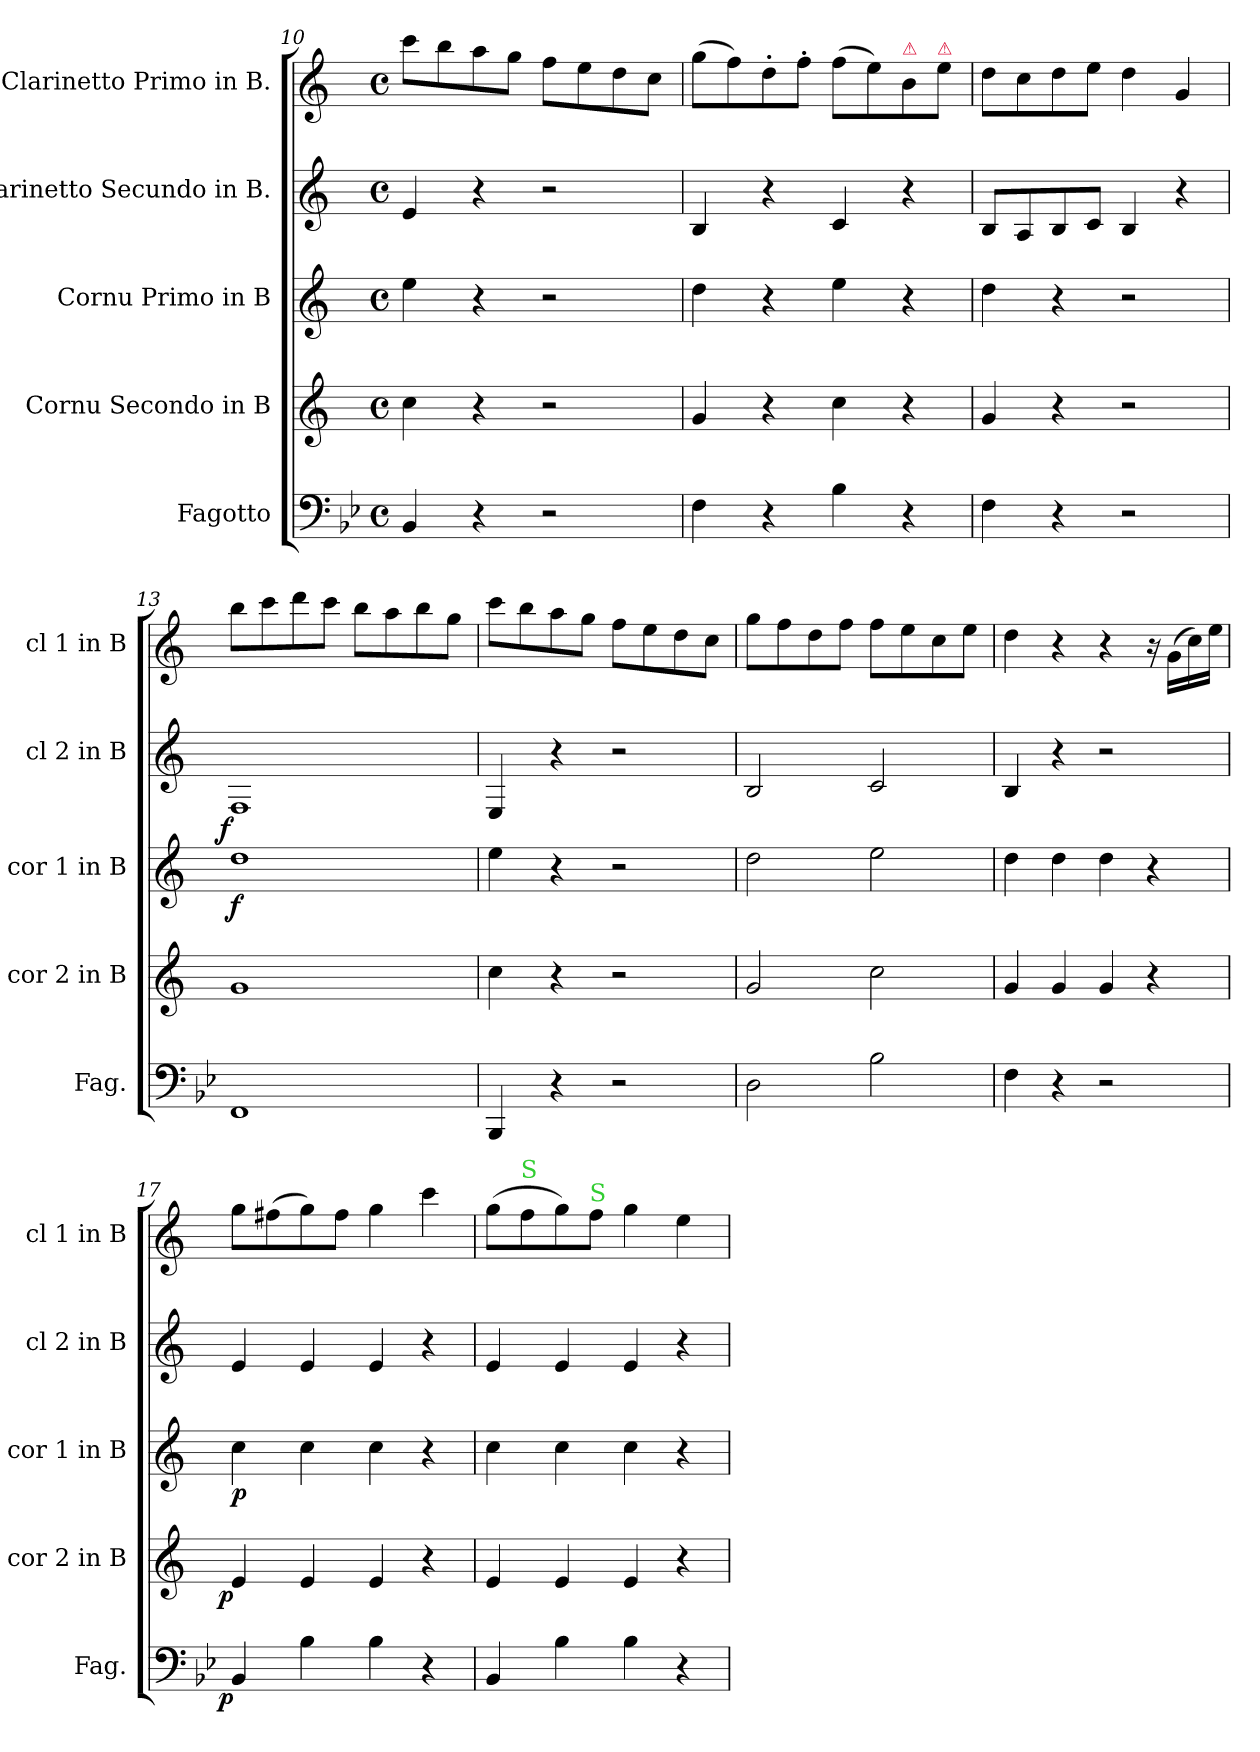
**kern	**dynam	**kern	**dynam	**kern	**dynam	**kern	**dynam	**kern	**dynam
*part5	*part5	*part4	*part4	*part3	*part3	*part2	*part2	*part1	*part1
*staff5	*staff5	*staff4	*staff4	*staff3	*staff3	*staff2	*staff2	*staff1	*staff1
*I"Fagotto	*	*I"Cornu Secondo in B	*	*I"Cornu Primo in B	*	*I"Clarinetto Secundo in B.	*	*I"Clarinetto Primo in B.	*
*I'Fag.	*	*I'cor 2 in B	*	*I'cor 1 in B	*	*I'cl 2 in B	*	*I'cl 1 in B	*
*clefF4	*	*clefG2	*	*clefG2	*	*clefG2	*	*clefG2	*
*	*	*ITrd1c2	*	*ITrd1c2	*	*ITrd1c2	*	*ITrd1c2	*
*k[b-e-]	*	*k[b-e-]	*	*k[b-e-]	*	*k[b-e-]	*	*k[b-e-]	*
*M4/4	*	*M4/4	*	*M4/4	*	*M4/4	*	*M4/4	*
*met(c)	*	*met(c)	*	*met(c)	*	*met(c)	*	*met(c)	*
=10	=10	=10	=10	=10	=10	=10	=10	=10	=10
4BB-/	.	4b-\	.	4dd\	.	4d/	.	8bb-\L	.
.	.	.	.	.	.	.	.	8aa\	.
4r	.	4r	.	4r	.	4r	.	8gg\	.
.	.	.	.	.	.	.	.	8ff\J	.
2r	.	2r	.	2r	.	2r	.	8ee-\L	.
.	.	.	.	.	.	.	.	8dd\	.
.	.	.	.	.	.	.	.	8cc\	.
.	.	.	.	.	.	.	.	8b-\J	.
=11	=11	=11	=11	=11	=11	=11	=11	=11	=11
4F\	.	4f/	.	4cc\	.	4A/	.	(8ff\L	.
.	.	.	.	.	.	.	.	8ee-\)	.
4r	.	4r	.	4r	.	4r	.	8cc'\	.
.	.	.	.	.	.	.	.	8ee-'\J	.
4B-\	.	4b-\	.	4dd\	.	4B-/	.	(8ee-\L	.
.	.	.	.	.	.	.	.	8dd\)	.
!	!	!	!	!	!	!	!	!LO:TX:a:color=crimson:t=⚠	!
4r	.	4r	.	4r	.	4r	.	8a\	.
!	!	!	!	!	!	!	!	!LO:TX:a:color=crimson:t=⚠	!
.	.	.	.	.	.	.	.	8dd\J	.
=12	=12	=12	=12	=12	=12	=12	=12	=12	=12
4F\	.	4f/	.	4cc\	.	8A/L	.	8cc\L	.
.	.	.	.	.	.	8G/	.	8b-\	.
4r	.	4r	.	4r	.	8A/	.	8cc\	.
.	.	.	.	.	.	8B-/J	.	8dd\J	.
2r	.	2r	.	2r	.	4A/	.	4cc\	.
.	.	.	.	.	.	4r	.	4f/	.
=13	=13	=13	=13	=13	=13	=13	=13	=13	=13
!	!	!	!LO:DY:rj	!	!	!	!LO:DY:rj	!	!LO:DY:rj
1FF/	.	1f/	fu	1cc\	f	1E-/	f	8aa\L	fu
.	.	.	.	.	.	.	.	8bb-\	.
.	.	.	.	.	.	.	.	8ccc\	.
.	.	.	.	.	.	.	.	8bb-\J	.
.	.	.	.	.	.	.	.	8aa\L	.
.	.	.	.	.	.	.	.	8gg\	.
.	.	.	.	.	.	.	.	8aa\	.
.	.	.	.	.	.	.	.	8ff\J	.
=14	=14	=14	=14	=14	=14	=14	=14	=14	=14
4BBB-/	.	4b-\	.	4dd\	.	4D/	.	8bb-\L	.
.	.	.	.	.	.	.	.	8aa\	.
4r	.	4r	.	4r	.	4r	.	8gg\	.
.	.	.	.	.	.	.	.	8ff\J	.
2r	.	2r	.	2r	.	2r	.	8ee-\L	.
.	.	.	.	.	.	.	.	8dd\	.
.	.	.	.	.	.	.	.	8cc\	.
.	.	.	.	.	.	.	.	8b-\J	.
=15	=15	=15	=15	=15	=15	=15	=15	=15	=15
2D\	.	2f/	.	2cc\	.	2A/	.	8ff\L	.
.	.	.	.	.	.	.	.	8ee-\	.
.	.	.	.	.	.	.	.	8cc\	.
.	.	.	.	.	.	.	.	8ee-\J	.
2B-\	.	2b-\	.	2dd\	.	2B-/	.	8ee-\L	.
.	.	.	.	.	.	.	.	8dd\	.
.	.	.	.	.	.	.	.	8b-\	.
.	.	.	.	.	.	.	.	8dd\J	.
=16	=16	=16	=16	=16	=16	=16	=16	=16	=16
4F\	.	4f/	.	4cc\	.	4A/	.	4cc\	.
4r	.	4f/	.	4cc\	.	4r	.	4r	.
2r	.	4f/	.	4cc\	.	2r	.	4r	.
.	.	4r	.	4r	.	.	.	16r	.
.	.	.	.	.	.	.	.	(16f\LL	.
.	.	.	.	.	.	.	.	16b-\)	.
.	.	.	.	.	.	.	.	16dd\JJ	.
=17	=17	=17	=17	=17	=17	=17	=17	=17	=17
!	!LO:DY:rj	!	!LO:DY:rj	!	!	!	!	!	!
4BB-/	p	4d/	p	4b-\	p	4d/	.	8ff\L	p&colon;
.	.	.	.	.	.	.	.	(8een\	.
4B-\	.	4d/	.	4b-\	.	4d/	.	8ff\)	.
.	.	.	.	.	.	.	.	8ee\J	.
4B-\	.	4d/	.	4b-\	.	4d/	.	4ff\	.
4r	.	4r	.	4r	.	4r	.	4bb-\	.
=18	=18	=18	=18	=18	=18	=18	=18	=18	=18
4BB-/	.	4d/	.	4b-\	.	4d/	.	(8ff\L	.
!	!	!	!	!	!	!	!	!LO:TX:a:color=limegreen:t=S	!
.	.	.	.	.	.	.	.	8ee-\	.
4B-\	.	4d/	.	4b-\	.	4d/	.	8ff\)	.
!	!	!	!	!	!	!	!	!LO:TX:a:color=limegreen:t=S	!
.	.	.	.	.	.	.	.	8ee-\J	.
4B-\	.	4d/	.	4b-\	.	4d/	.	4ff\	.
4r	.	4r	.	4r	.	4r	.	4dd\	.
=	=	=	=	=	=	=	=	=	=
*-	*-	*-	*-	*-	*-	*-	*-	*-	*-
